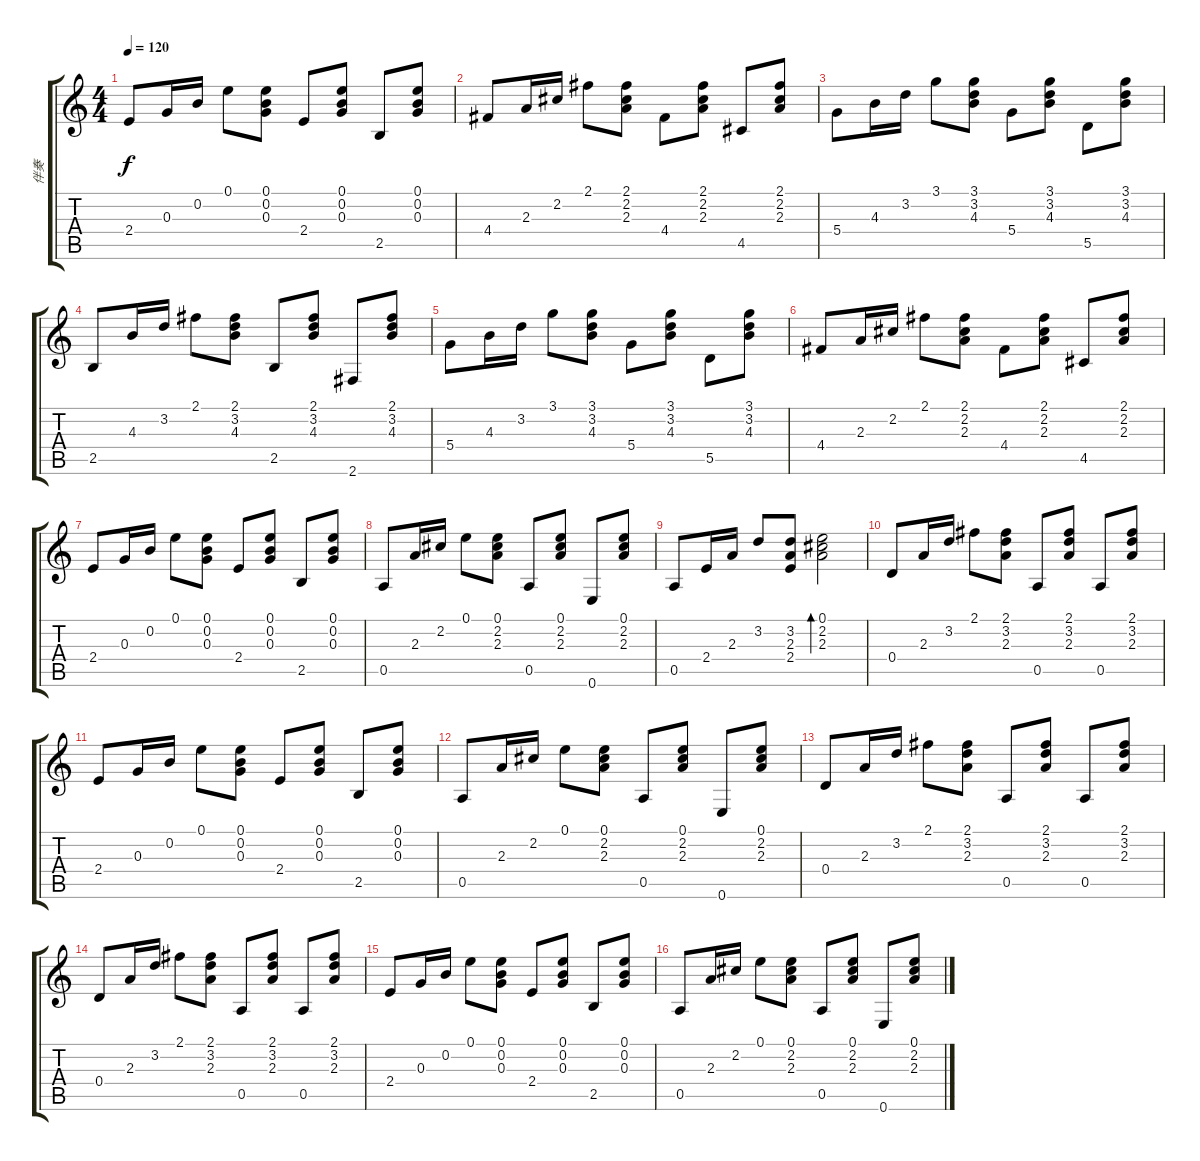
\track ("伴奏" "伴奏") {instrument acousticguitarsteel}
\staff {score tabs}
\tuning (E4 B3 G3 D3 A2 E2) {hide}
\ts (4 4)
\tempo 120
\clef g2
\ks c
2.4.8{dy f} 0.3.16 0.2.16 0.1.8 (0.1 0.2 0.3).8 2.4.8 (0.1 0.2 0.3).8 2.5.8 (0.1 0.2 0.3).8 |
4.4.8 2.3.16 2.2.16 2.1.8 (2.1 2.2 2.3).8 4.4.8 (2.1 2.2 2.3).8 4.5.8 (2.1 2.2 2.3).8 |
5.4.8 4.3.16 3.2.16 3.1.8 (3.1 3.2 4.3).8 5.4.8 (3.1 3.2 4.3).8 5.5.8 (3.1 3.2 4.3).8 |
2.5.8 4.3.16 3.2.16 2.1.8 (2.1 3.2 4.3).8 2.5.8 (2.1 3.2 4.3).8 2.6.8 (2.1 3.2 4.3).8 |
5.4.8 4.3.16 3.2.16 3.1.8 (3.1 3.2 4.3).8 5.4.8 (3.1 3.2 4.3).8 5.5.8 (3.1 3.2 4.3).8 |
4.4.8 2.3.16 2.2.16 2.1.8 (2.1 2.2 2.3).8 4.4.8 (2.1 2.2 2.3).8 4.5.8 (2.1 2.2 2.3).8 |
2.4.8 0.3.16 0.2.16 0.1.8 (0.1 0.2 0.3).8 2.4.8 (0.1 0.2 0.3).8 2.5.8 (0.1 0.2 0.3).8 |
0.5.8 2.3.16 2.2.16 0.1.8 (0.1 2.2 2.3).8 0.5.8 (0.1 2.2 2.3).8 0.6.8 (0.1 2.2 2.3).8 |
0.5.8 2.4.16 2.3.16 3.2.8 (3.2 2.3 2.4).8 (0.1 2.2 2.3).2{bd 480} |
0.4.8 2.3.16 3.2.16 2.1.8 (2.1 3.2 2.3).8 0.5.8 (2.1 3.2 2.3).8 0.5.8 (2.1 3.2 2.3).8 |
2.4.8 0.3.16 0.2.16 0.1.8 (0.1 0.2 0.3).8 2.4.8 (0.1 0.2 0.3).8 2.5.8 (0.1 0.2 0.3).8 |
0.5.8 2.3.16 2.2.16 0.1.8 (0.1 2.2 2.3).8 0.5.8 (0.1 2.2 2.3).8 0.6.8 (0.1 2.2 2.3).8 |
0.4.8 2.3.16 3.2.16 2.1.8 (2.1 3.2 2.3).8 0.5.8 (2.1 3.2 2.3).8 0.5.8 (2.1 3.2 2.3).8 |
0.4.8 2.3.16 3.2.16 2.1.8 (2.1 3.2 2.3).8 0.5.8 (2.1 3.2 2.3).8 0.5.8 (2.1 3.2 2.3).8 |
2.4.8 0.3.16 0.2.16 0.1.8 (0.1 0.2 0.3).8 2.4.8 (0.1 0.2 0.3).8 2.5.8 (0.1 0.2 0.3).8 |
0.5.8 2.3.16 2.2.16 0.1.8 (0.1 2.2 2.3).8 0.5.8 (0.1 2.2 2.3).8 0.6.8 (0.1 2.2 2.3).8
